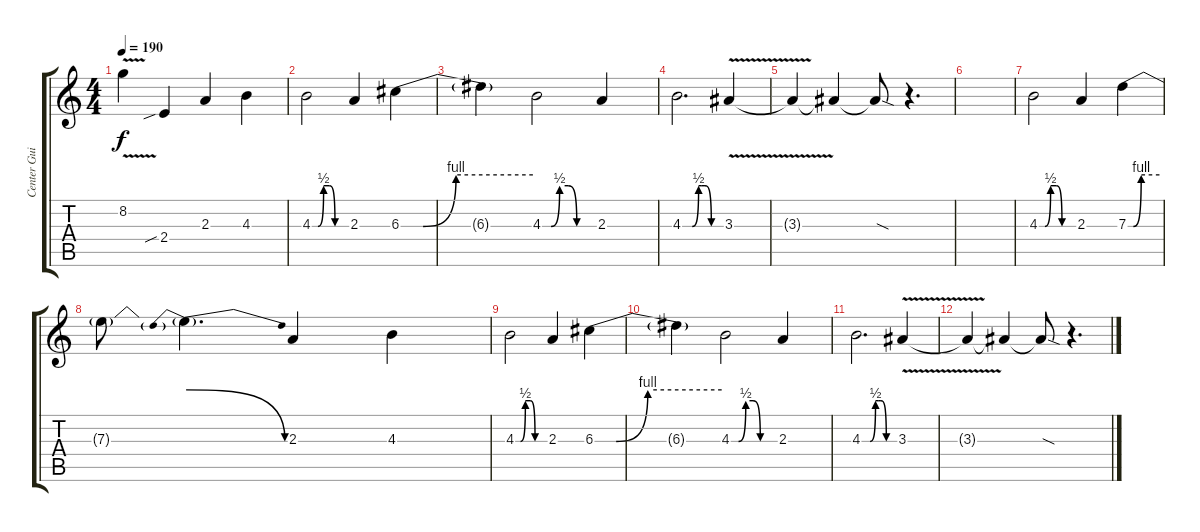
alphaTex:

\track ("Center Guitar" "Center Gui") {instrument distortionguitar}
\staff {score tabs}
\tuning (E4 B3 G3 D3 A2 E2) {hide}
\ts (4 4)
\tempo 190
\clef g2
\ks c
8.2{v t}.4{dy f} 2.4{sib}.4 2.3.4 4.3.4 |
4.3{be (custom 0 0 10 0 20 2 30 2 40 0 60 0)}.2 2.3.4 6.3{be (custom 0 0 10 0 25 4 60 4)}.4 |
6.3{t}.4 4.3{be (custom 0 0 10 0 20 2 30 2 40 0 60 0)}.2 2.3.4 |
4.3{be (custom 0 0 15 0 25 2 30 2 35 2 45 0 60 0)}.2{d} 3.3{v}.4 |
3.3{t}.4 3.3{t}.4 3.3{sod t}.8 r.4{d} |
|
4.3{be (custom 0 0 10 0 20 2 30 2 40 0 60 0)}.2 2.3.4 7.3{be (custom 0 0 10 0 25 4 60 4)}.4 |
7.3{t}.8 7.3{be (prebendrelease 0 4 60 0) t}.4{d} 2.3.4 4.3.4 |
4.3{be (custom 0 0 10 0 20 2 30 2 40 0 60 0)}.2 2.3.4 6.3{be (custom 0 0 10 0 25 4 60 4)}.4 |
6.3{t}.4 4.3{be (custom 0 0 10 0 20 2 30 2 40 0 60 0)}.2 2.3.4 |
4.3{be (custom 0 0 15 0 25 2 30 2 35 2 45 0 60 0)}.2{d} 3.3{v}.4 |
3.3{t}.4 3.3{t}.4 3.3{sod t}.8 r.4{d}
